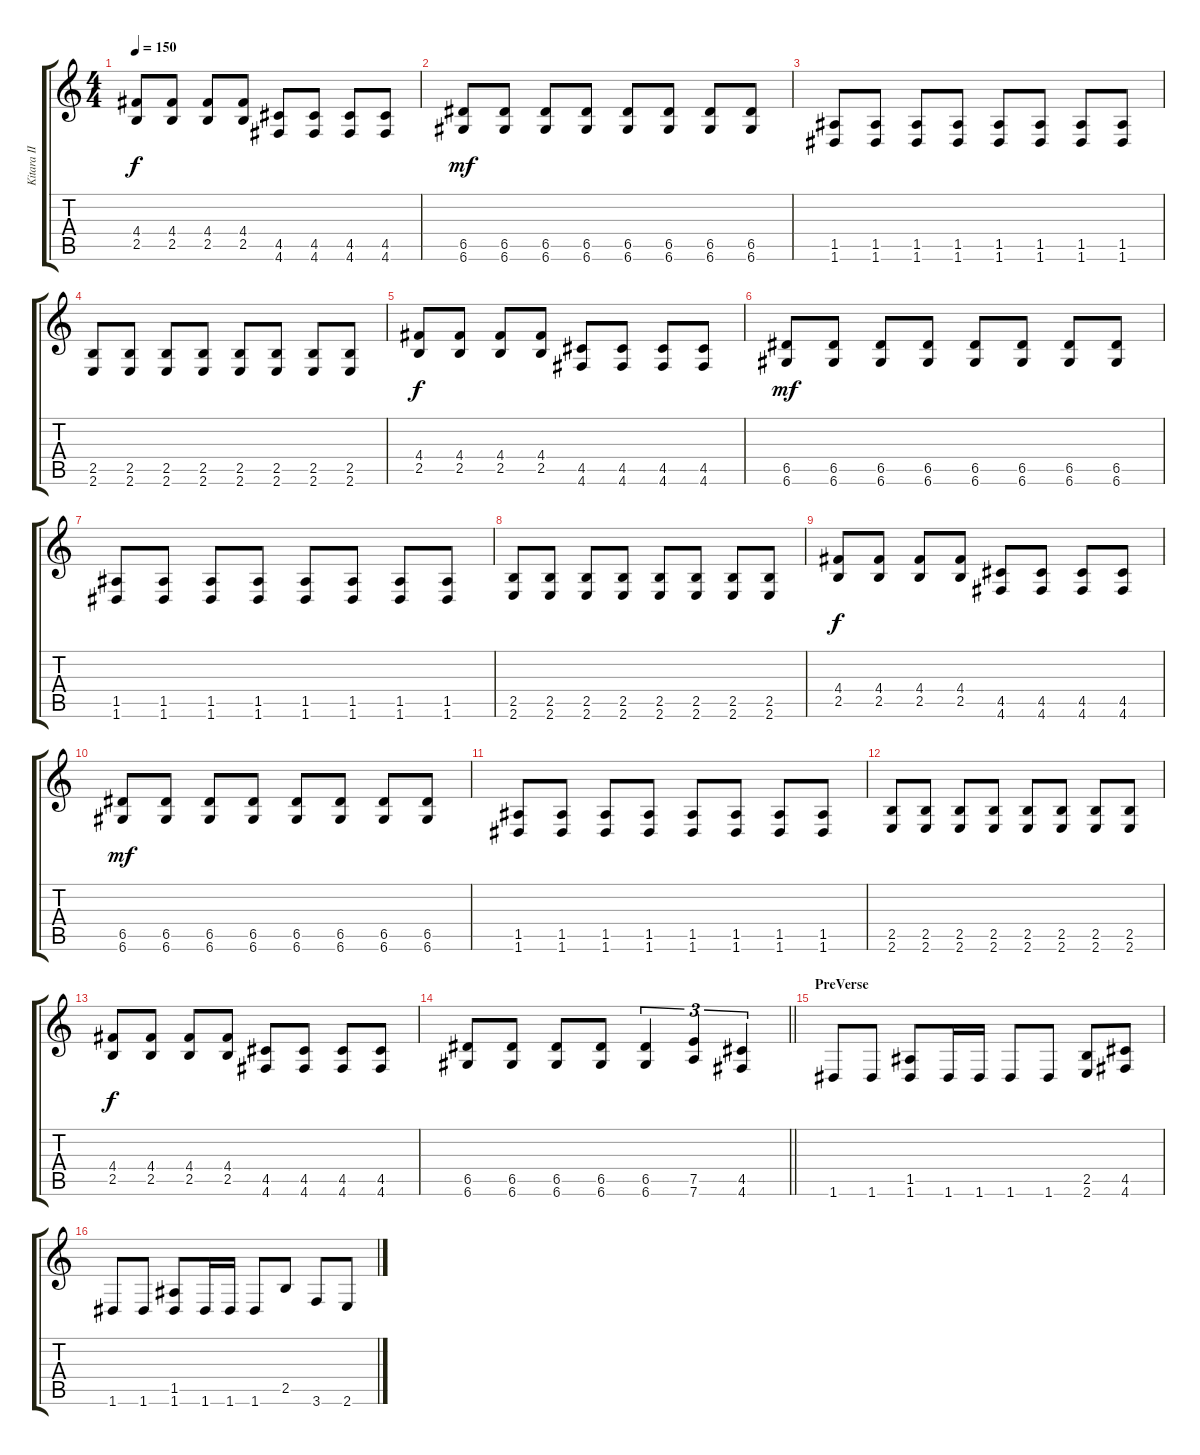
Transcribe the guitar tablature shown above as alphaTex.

\track ("Kitara II" "Kitara II") {instrument distortionguitar}
\staff {score tabs}
\tuning (E4 B3 G3 D3 A2 D2) {hide}
\ts (4 4)
\tempo 150
\clef g2
\ks c
(4.4 2.5).8{dy f} (4.4 2.5).8 (4.4 2.5).8 (4.4 2.5).8 (4.5 4.6).8 (4.5 4.6).8 (4.5 4.6).8 (4.5 4.6).8 |
(6.5 6.6).8{dy mf} (6.5 6.6).8 (6.5 6.6).8 (6.5 6.6).8 (6.5 6.6).8 (6.5 6.6).8 (6.5 6.6).8 (6.5 6.6).8 |
(1.5 1.6).8 (1.5 1.6).8 (1.5 1.6).8 (1.5 1.6).8 (1.5 1.6).8 (1.5 1.6).8 (1.5 1.6).8 (1.5 1.6).8 |
(2.5 2.6).8 (2.5 2.6).8 (2.5 2.6).8 (2.5 2.6).8 (2.5 2.6).8 (2.5 2.6).8 (2.5 2.6).8 (2.5 2.6).8 |
(4.4 2.5).8{dy f} (4.4 2.5).8 (4.4 2.5).8 (4.4 2.5).8 (4.5 4.6).8 (4.5 4.6).8 (4.5 4.6).8 (4.5 4.6).8 |
(6.5 6.6).8{dy mf} (6.5 6.6).8 (6.5 6.6).8 (6.5 6.6).8 (6.5 6.6).8 (6.5 6.6).8 (6.5 6.6).8 (6.5 6.6).8 |
(1.5 1.6).8 (1.5 1.6).8 (1.5 1.6).8 (1.5 1.6).8 (1.5 1.6).8 (1.5 1.6).8 (1.5 1.6).8 (1.5 1.6).8 |
(2.5 2.6).8 (2.5 2.6).8 (2.5 2.6).8 (2.5 2.6).8 (2.5 2.6).8 (2.5 2.6).8 (2.5 2.6).8 (2.5 2.6).8 |
(4.4 2.5).8{dy f} (4.4 2.5).8 (4.4 2.5).8 (4.4 2.5).8 (4.5 4.6).8 (4.5 4.6).8 (4.5 4.6).8 (4.5 4.6).8 |
(6.5 6.6).8{dy mf} (6.5 6.6).8 (6.5 6.6).8 (6.5 6.6).8 (6.5 6.6).8 (6.5 6.6).8 (6.5 6.6).8 (6.5 6.6).8 |
(1.5 1.6).8 (1.5 1.6).8 (1.5 1.6).8 (1.5 1.6).8 (1.5 1.6).8 (1.5 1.6).8 (1.5 1.6).8 (1.5 1.6).8 |
(2.5 2.6).8 (2.5 2.6).8 (2.5 2.6).8 (2.5 2.6).8 (2.5 2.6).8 (2.5 2.6).8 (2.5 2.6).8 (2.5 2.6).8 |
(4.4 2.5).8{dy f} (4.4 2.5).8 (4.4 2.5).8 (4.4 2.5).8 (4.5 4.6).8 (4.5 4.6).8 (4.5 4.6).8 (4.5 4.6).8 |
\barLineRight lightlight
(6.5 6.6).8 (6.5 6.6).8 (6.5 6.6).8 (6.5 6.6).8 (6.5 6.6).4{tu (3 2)} (7.5 7.6).4{tu (3 2)} (4.5 4.6).4{tu (3 2)} |
\section ("" "PreVerse")
1.6.8 1.6.8 (1.5 1.6).8 1.6.16 1.6.16 1.6.8 1.6.8 (2.5 2.6).8 (4.5 4.6).8 |
1.6.8 1.6.8 (1.5 1.6).8 1.6.16 1.6.16 1.6.8 2.5.8 3.6.8 2.6.8
